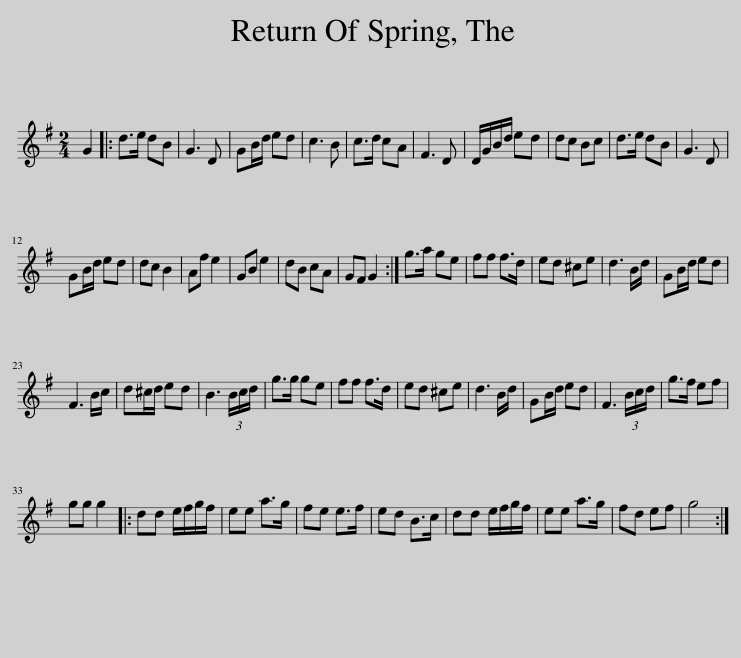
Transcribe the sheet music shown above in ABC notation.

X:1
L:1/8
M:2/4
I:linebreak $
K:G
V:1 treble
V:1
 G2 |: d>e dB | G3 D | GB/d/ ed | c3 B | %5
 c>d cA | F3 D | D/G/B/d/ ed | dc Bc | d>e dB | %10
 G3 D |$ GB/d/ ed | dc B2 | Af e2 | GB e2 | %15
 dB cA | GF G2 :| g>a ge | ff f>d | ed ^ce | %20
 d3 B/d/ | GB/d/ ed |$ F3 B/c/ | d^c/d/ ed | B3 (3B/c/d/ | %25
 g>g ge | ff f>d | ed ^ce | d3 B/d/ | GB/d/ ed | %30
 F3 (3B/c/d/ | g>f ef |$ gg g2 |: dd e/f/g/f/ | ee a>g | %35
 fe e>f | ed B>c | dd e/f/g/f/ | ee a>g | fd ef | %40
 g4 :| %41
